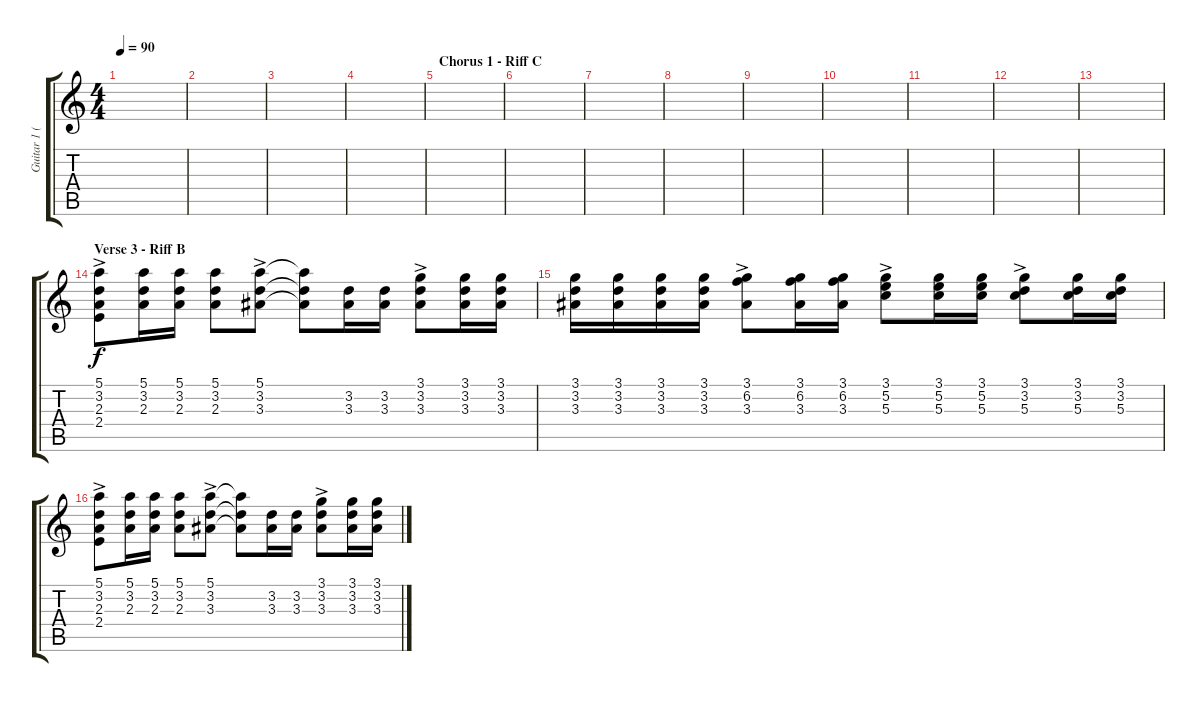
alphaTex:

\track ("Guitar 1 (acoustic)" "Guitar 1 (") {instrument acousticguitarsteel}
\staff {score tabs}
\tuning (E4 B3 G3 D3 A2 E2) {hide}
\ts (4 4)
\tempo 90
\clef g2
\ks c
|
|
|
|
\section ("" "Chorus 1 - Riff C")
|
|
|
|
|
|
|
|
|
\section ("" "Verse 3 - Riff B")
(5.1{ac} 3.2{ac} 2.3{ac} 2.4{ac}).8 (5.1 3.2 2.3).16 (5.1 3.2 2.3).16 (5.1 3.2 2.3).8 (5.1{ac} 3.2 3.3).8 (5.1{t} 3.2{t} 3.3{t}).8 (3.2 3.3).16 (3.2 3.3).16 (3.1{ac} 3.2 3.3).8 (3.1 3.2 3.3).16 (3.1 3.2 3.3).16 |
(3.1 3.2 3.3).16 (3.1 3.2 3.3).16 (3.1 3.2 3.3).16 (3.1 3.2 3.3).16 (3.1 6.2 3.3{ac}).8 (3.1 6.2 3.3).16 (3.1 6.2 3.3).16 (3.1{ac} 5.2 5.3).8 (3.1 5.2 5.3).16 (3.1 5.2 5.3).16 (3.1{ac} 3.2 5.3).8 (3.1 3.2 5.3).16 (3.1 3.2 5.3).16 |
(5.1{ac} 3.2{ac} 2.3{ac} 2.4{ac}).8 (5.1 3.2 2.3).16 (5.1 3.2 2.3).16 (5.1 3.2 2.3).8 (5.1{ac} 3.2 3.3).8 (5.1{t} 3.2{t} 3.3{t}).8 (3.2 3.3).16 (3.2 3.3).16 (3.1{ac} 3.2 3.3).8 (3.1 3.2 3.3).16 (3.1 3.2 3.3).16
